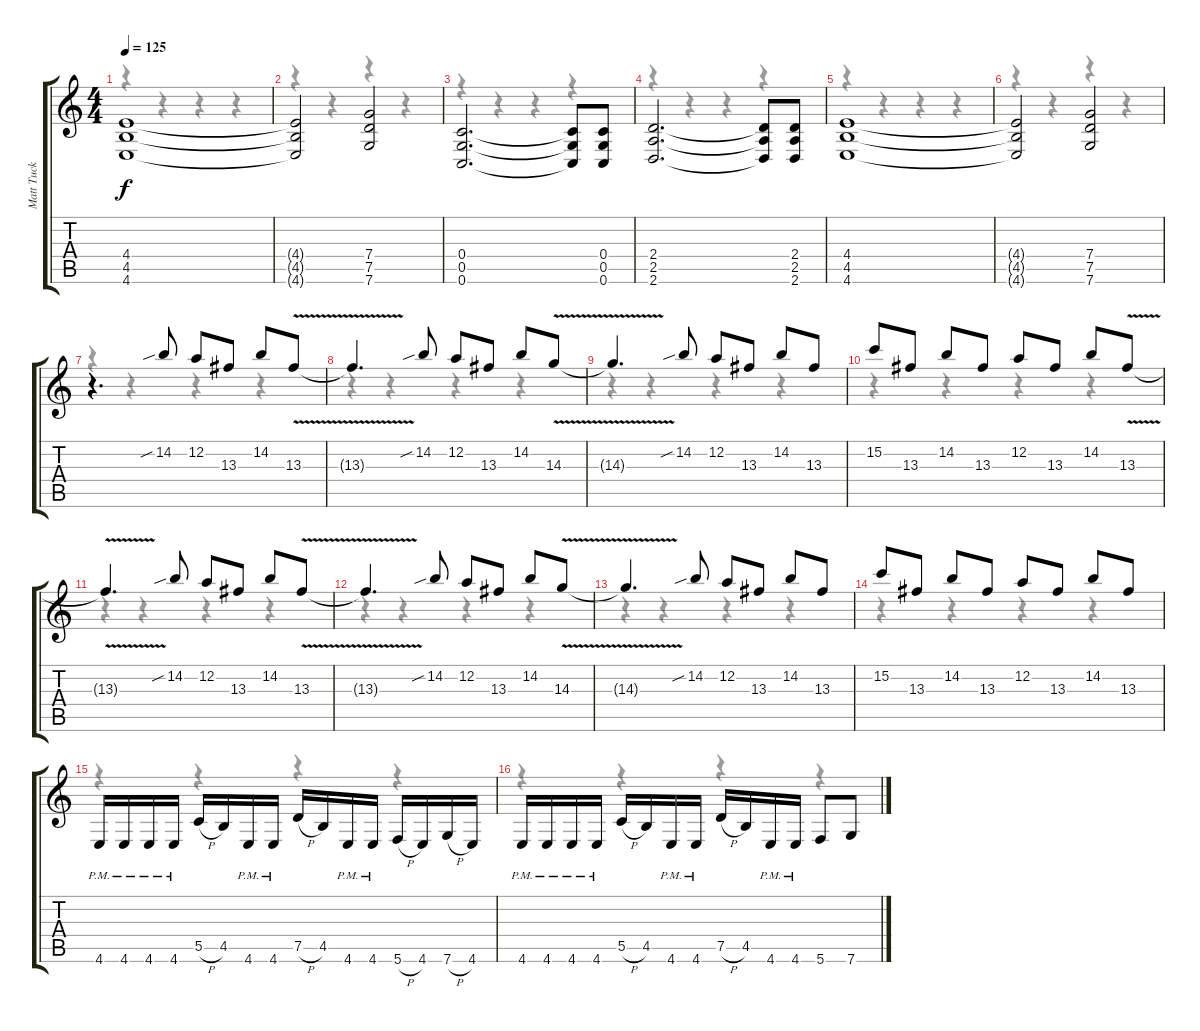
\track ("Matt Tuck" "Matt Tuck") {instrument distortionguitar}
\staff {score tabs}
\tuning (D4 A3 F3 C3 G2 C2) {hide}
\voice
\ts (4 4)
\tempo 125
\clef g2
\ks c
(4.4 4.5 4.6).1{dy f} |
(4.4{t} 4.5{t} 4.6{t}).2 (7.4 7.5 7.6).2 |
(0.4 0.5 0.6).2{d} (0.4{t} 0.5{t} 0.6{t}).8 (0.4 0.5 0.6).8 |
(2.4 2.5 2.6).2{d} (2.4{t} 2.5{t} 2.6{t}).8 (2.4 2.5 2.6).8 |
(4.4 4.5 4.6).1 |
(4.4{t} 4.5{t} 4.6{t}).2 (7.4 7.5 7.6).2 |
r.4{d} 14.2{sib}.8 12.2.8 13.3.8 14.2.8 13.3{v}.8 |
13.3{v t}.4{d} 14.2{sib}.8 12.2.8 13.3.8 14.2.8 14.3{v}.8 |
14.3{v t}.4{d} 14.2{sib}.8 12.2.8 13.3.8 14.2.8 13.3.8 |
15.2.8 13.3.8 14.2.8 13.3.8 12.2.8 13.3.8 14.2.8 13.3{v}.8 |
13.3{v t}.4{d} 14.2{sib}.8 12.2.8 13.3.8 14.2.8 13.3{v}.8 |
13.3{v t}.4{d} 14.2{sib}.8 12.2.8 13.3.8 14.2.8 14.3{v}.8 |
14.3{v t}.4{d} 14.2{sib}.8 12.2.8 13.3.8 14.2.8 13.3.8 |
15.2.8 13.3.8 14.2.8 13.3.8 12.2.8 13.3.8 14.2.8 13.3.8 |
4.6{pm}.16 4.6{pm}.16 4.6{pm}.16 4.6{pm}.16 5.5{h}.16 4.5.16 4.6{pm}.16 4.6{pm}.16 7.5{h}.16 4.5.16 4.6{pm}.16 4.6{pm}.16 5.6{h}.16 4.6.16 7.6{h}.16 4.6.16 |
4.6{pm}.16 4.6{pm}.16 4.6{pm}.16 4.6{pm}.16 5.5{h}.16 4.5.16 4.6{pm}.16 4.6{pm}.16 7.5{h}.16 4.5.16 4.6{pm}.16 4.6{pm}.16 5.6.8 7.6.8
\voice
\clef g2
\ottava regular
\simile none
\ks c
r.4{dy f} r.4 r.4 r.4 |
r.4 r.4 r.4 r.4 |
r.4 r.4 r.4 r.4 |
r.4 r.4 r.4 r.4 |
r.4 r.4 r.4 r.4 |
r.4 r.4 r.4 r.4 |
r.4 r.4 r.4 r.4 |
r.4 r.4 r.4 r.4 |
r.4 r.4 r.4 r.4 |
r.4 r.4 r.4 r.4 |
r.4 r.4 r.4 r.4 |
r.4 r.4 r.4 r.4 |
r.4 r.4 r.4 r.4 |
r.4 r.4 r.4 r.4 |
r.4 r.4 r.4 r.4 |
r.4 r.4 r.4 r.4
